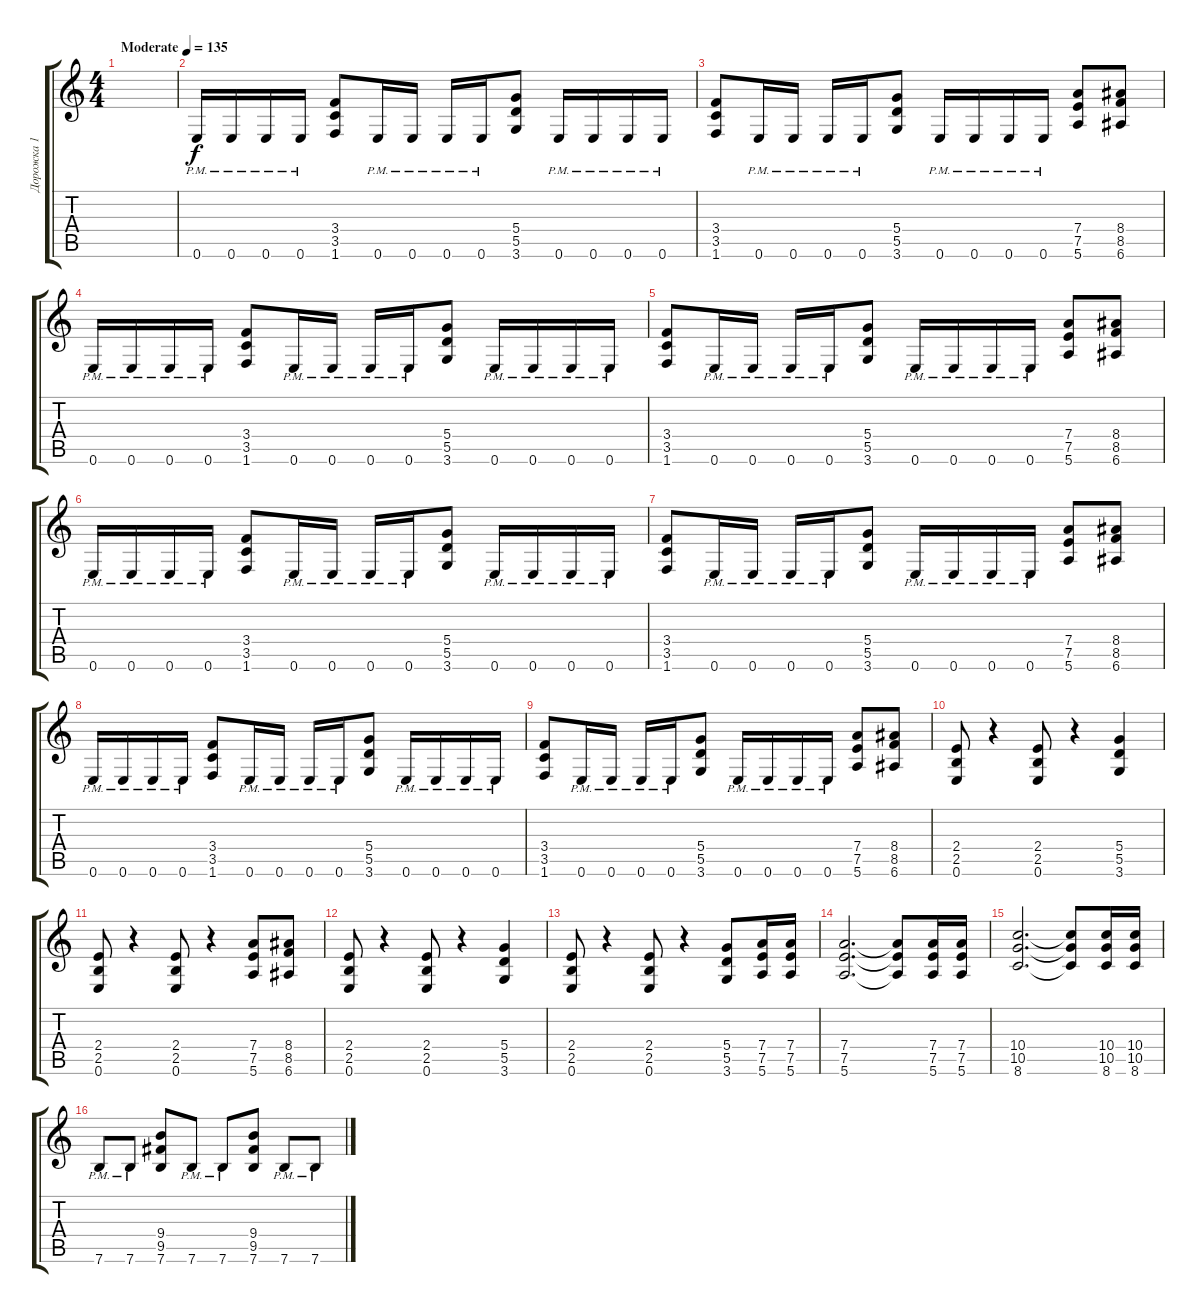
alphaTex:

\track ("Дорожка 1" "Дорожка 1") {instrument distortionguitar}
\staff {score tabs}
\tuning (E4 B3 G3 D3 A2 E2) {hide}
\ts (4 4)
\tempo (135 "Moderate")
\clef g2
\ks c
|
0.6{pm}.16 0.6{pm}.16 0.6{pm}.16 0.6{pm}.16 (3.4 3.5 1.6).8 0.6{pm}.16 0.6{pm}.16 0.6{pm}.16 0.6{pm}.16 (5.4 5.5 3.6).8 0.6{pm}.16 0.6{pm}.16 0.6{pm}.16 0.6{pm}.16 |
(3.4 3.5 1.6).8 0.6{pm}.16 0.6{pm}.16 0.6{pm}.16 0.6{pm}.16 (5.4 5.5 3.6).8 0.6{pm}.16 0.6{pm}.16 0.6{pm}.16 0.6{pm}.16 (7.4 7.5 5.6).8 (8.4 8.5 6.6).8 |
0.6{pm}.16 0.6{pm}.16 0.6{pm}.16 0.6{pm}.16 (3.4 3.5 1.6).8 0.6{pm}.16 0.6{pm}.16 0.6{pm}.16 0.6{pm}.16 (5.4 5.5 3.6).8 0.6{pm}.16 0.6{pm}.16 0.6{pm}.16 0.6{pm}.16 |
(3.4 3.5 1.6).8 0.6{pm}.16 0.6{pm}.16 0.6{pm}.16 0.6{pm}.16 (5.4 5.5 3.6).8 0.6{pm}.16 0.6{pm}.16 0.6{pm}.16 0.6{pm}.16 (7.4 7.5 5.6).8 (8.4 8.5 6.6).8 |
0.6{pm}.16 0.6{pm}.16 0.6{pm}.16 0.6{pm}.16 (3.4 3.5 1.6).8 0.6{pm}.16 0.6{pm}.16 0.6{pm}.16 0.6{pm}.16 (5.4 5.5 3.6).8 0.6{pm}.16 0.6{pm}.16 0.6{pm}.16 0.6{pm}.16 |
(3.4 3.5 1.6).8 0.6{pm}.16 0.6{pm}.16 0.6{pm}.16 0.6{pm}.16 (5.4 5.5 3.6).8 0.6{pm}.16 0.6{pm}.16 0.6{pm}.16 0.6{pm}.16 (7.4 7.5 5.6).8 (8.4 8.5 6.6).8 |
0.6{pm}.16 0.6{pm}.16 0.6{pm}.16 0.6{pm}.16 (3.4 3.5 1.6).8 0.6{pm}.16 0.6{pm}.16 0.6{pm}.16 0.6{pm}.16 (5.4 5.5 3.6).8 0.6{pm}.16 0.6{pm}.16 0.6{pm}.16 0.6{pm}.16 |
(3.4 3.5 1.6).8 0.6{pm}.16 0.6{pm}.16 0.6{pm}.16 0.6{pm}.16 (5.4 5.5 3.6).8 0.6{pm}.16 0.6{pm}.16 0.6{pm}.16 0.6{pm}.16 (7.4 7.5 5.6).8 (8.4 8.5 6.6).8 |
(2.4 2.5 0.6).8 r.4 (2.4 2.5 0.6).8 r.4 (5.4 5.5 3.6).4 |
(2.4 2.5 0.6).8 r.4 (2.4 2.5 0.6).8 r.4 (7.4 7.5 5.6).8 (8.4 8.5 6.6).8 |
(2.4 2.5 0.6).8 r.4 (2.4 2.5 0.6).8 r.4 (5.4 5.5 3.6).4 |
(2.4 2.5 0.6).8 r.4 (2.4 2.5 0.6).8 r.4 (5.4 5.5 3.6).8 (7.4 7.5 5.6).16 (7.4 7.5 5.6).16 |
(7.4 7.5 5.6).2{d} (7.4{t} 7.5{t} 5.6{t}).8 (7.4 7.5 5.6).16 (7.4 7.5 5.6).16 |
(10.4 10.5 8.6).2{d} (10.4{t} 10.5{t} 8.6{t}).8 (10.4 10.5 8.6).16 (10.4 10.5 8.6).16 |
7.6{pm}.8 7.6{pm}.8 (9.4 9.5 7.6).8 7.6{pm}.8 7.6{pm}.8 (9.4 9.5 7.6).8 7.6{pm}.8 7.6{pm}.8
